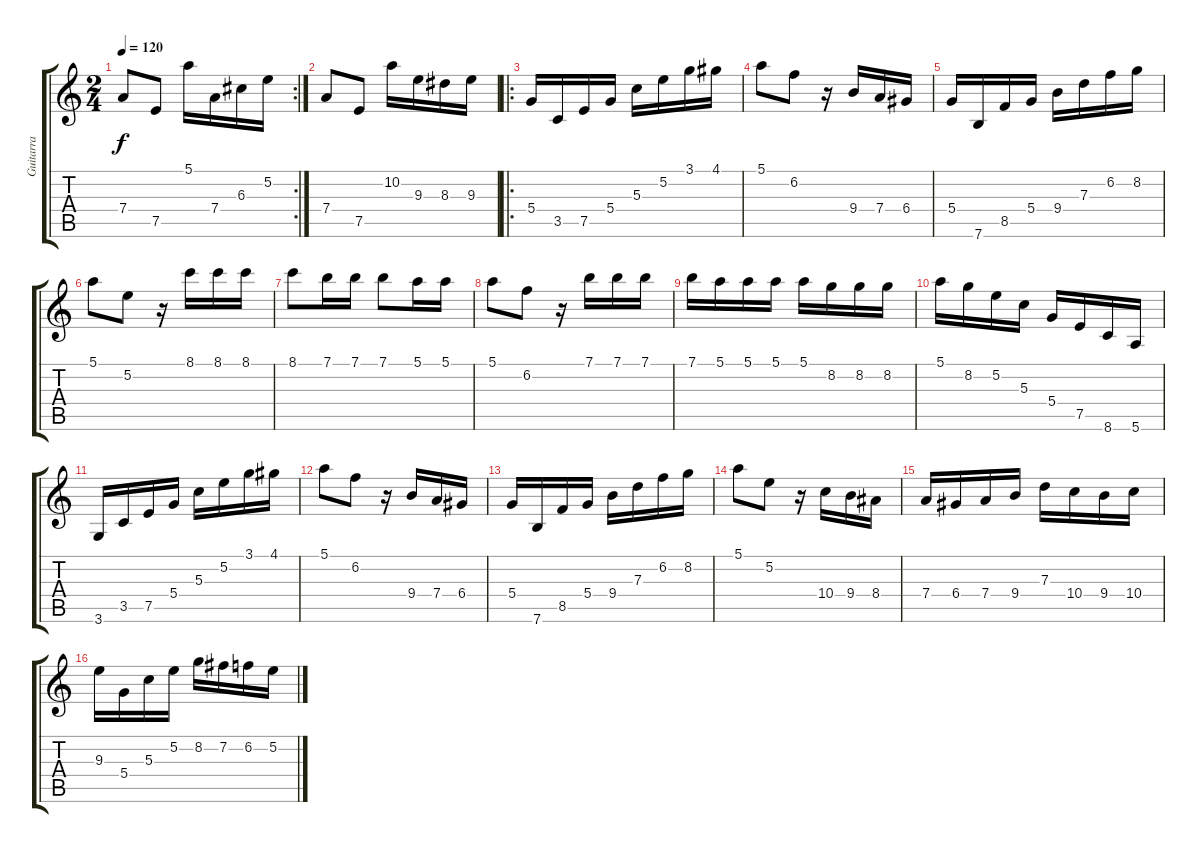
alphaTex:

\track ("Guitarra" "Guitarra") {instrument electricguitarjazz}
\staff {score tabs}
\tuning (E4 B3 G3 D3 A2 E2) {hide}
\rc 2
\ts (2 4)
\tempo 120
\clef g2
\ks c
7.4.8{dy f} 7.5.8 5.1.16 7.4.16 6.3.16 5.2.16 |
7.4.8 7.5.8 10.2.16 9.3.16 8.3.16 9.3.16 |
\ro
5.4.16 3.5.16 7.5.16 5.4.16 5.3.16 5.2.16 3.1.16 4.1.16 |
5.1.8 6.2.8 r.16 9.4.16 7.4.16 6.4.16 |
5.4.16 7.6.16 8.5.16 5.4.16 9.4.16 7.3.16 6.2.16 8.2.16 |
5.1.8 5.2.8 r.16 8.1.16 8.1.16 8.1.16 |
8.1.8 7.1.16 7.1.16 7.1.8 5.1.16 5.1.16 |
5.1.8 6.2.8 r.16 7.1.16 7.1.16 7.1.16 |
7.1.16 5.1.16 5.1.16 5.1.16 5.1.16 8.2.16 8.2.16 8.2.16 |
5.1.16 8.2.16 5.2.16 5.3.16 5.4.16 7.5.16 8.6.16 5.6.16 |
3.6.16 3.5.16 7.5.16 5.4.16 5.3.16 5.2.16 3.1.16 4.1.16 |
5.1.8 6.2.8 r.16 9.4.16 7.4.16 6.4.16 |
5.4.16 7.6.16 8.5.16 5.4.16 9.4.16 7.3.16 6.2.16 8.2.16 |
5.1.8 5.2.8 r.16 10.4.16 9.4.16 8.4.16 |
7.4.16 6.4.16 7.4.16 9.4.16 7.3.16 10.4.16 9.4.16 10.4.16 |
9.3.16 5.4.16 5.3.16 5.2.16 8.2.16 7.2.16 6.2.16 5.2.16
